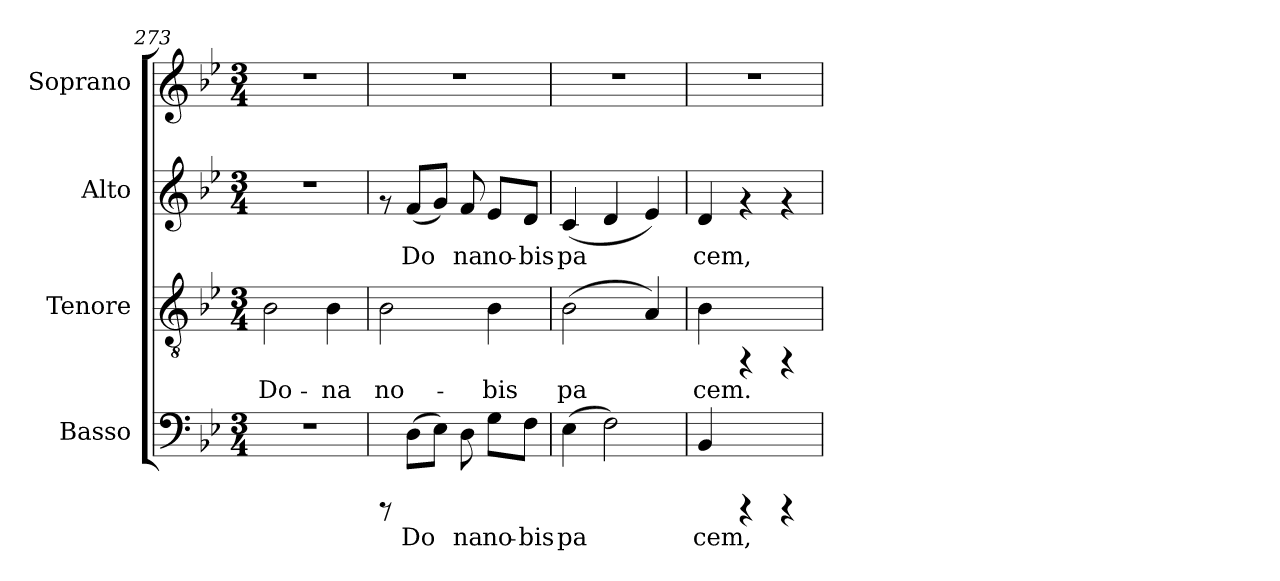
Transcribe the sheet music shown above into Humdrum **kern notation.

**kern	**text	**kern	**text	**kern	**text	**kern
*part4	*part4	*part3	*part3	*part2	*part2	*part1
*staff4	*staff4	*staff3	*staff3	*staff2	*staff2	*staff1
*I"Basso	*	*I"Tenore	*	*I"Alto	*	*I"Soprano
*I'B	*	*I'T	*	*I'A	*	*I'S
*clefF4	*	*clefGv2	*	*clefG2	*	*clefG2
*k[b-e-]	*	*k[b-e-]	*	*k[b-e-]	*	*k[b-e-]
*B-:	*	*B-:	*	*B-:	*	*B-:
*M3/4	*	*M3/4	*	*M3/4	*	*M3/4
=273	=273	=273	=273	=273	=273	=273
!	!	!	!LO:LY:b:cj	!	!	!
2.r	.	2B-\	Do-	2.r	.	2.r
!	!	!	!LO:LY:b:cj	!	!	!
.	.	4B-\	-na	.	.	.
!!LO:LB:g=z
=274	=274	=274	=274	=274	=274	=274
!	!	!	!LO:LY:b:cj	!	!	!
8rCCC	.	2B-\	no-	8rf	.	2.r
!	!LO:LY:b:cj	!	!	!	!LO:LY:b:cj	!
(>8D\L	Do-	.	.	(<8f/L	Do-	.
!	!LO:LY:b:cj	!	!	!	!LO:LY:b:cj	!
8E-\J)	--	.	.	8g/J)	--	.
!	!LO:LY:b:cj	!	!	!	!LO:LY:b:cj	!
8D\	-na	.	.	8f/	-na	.
!	!LO:LY:b:cj	!	!LO:LY:b:cj	!	!LO:LY:b:cj	!
8G\L	no-	4B-\	-bis	8e-/L	no-	.
!	!LO:LY:b:cj	!	!	!	!LO:LY:b:cj	!
8F\J	-bis	.	.	8d/J	-bis	.
=275	=275	=275	=275	=275	=275	=275
!	!LO:LY:b:cj	!	!LO:LY:b:cj	!	!LO:LY:b:cj	!
(>4E-\	pa-	(>2B-\	pa-	(<4c/	pa-	2.r
!	!LO:LY:b:cj	!	!	!	!LO:LY:b:cj	!
2F\)	--	.	.	4d/	--	.
!	!	!	!LO:LY:b:cj	!	!LO:LY:b:cj	!
.	.	4A/)	--	4e-/)	--	.
=276	=276	=276	=276	=276	=276	=276
!	!LO:LY:b:cj	!	!LO:LY:b:cj	!	!LO:LY:b:cj	!
4BB-/	-cem,	4B-\	-cem.	4d/	-cem,	2.r
4rCCC	.	4rFF	.	4rf	.	.
4rCCC	.	4rFF	.	4rf	.	.
=	=	=	=	=	=	=
*-	*-	*-	*-	*-	*-	*-
